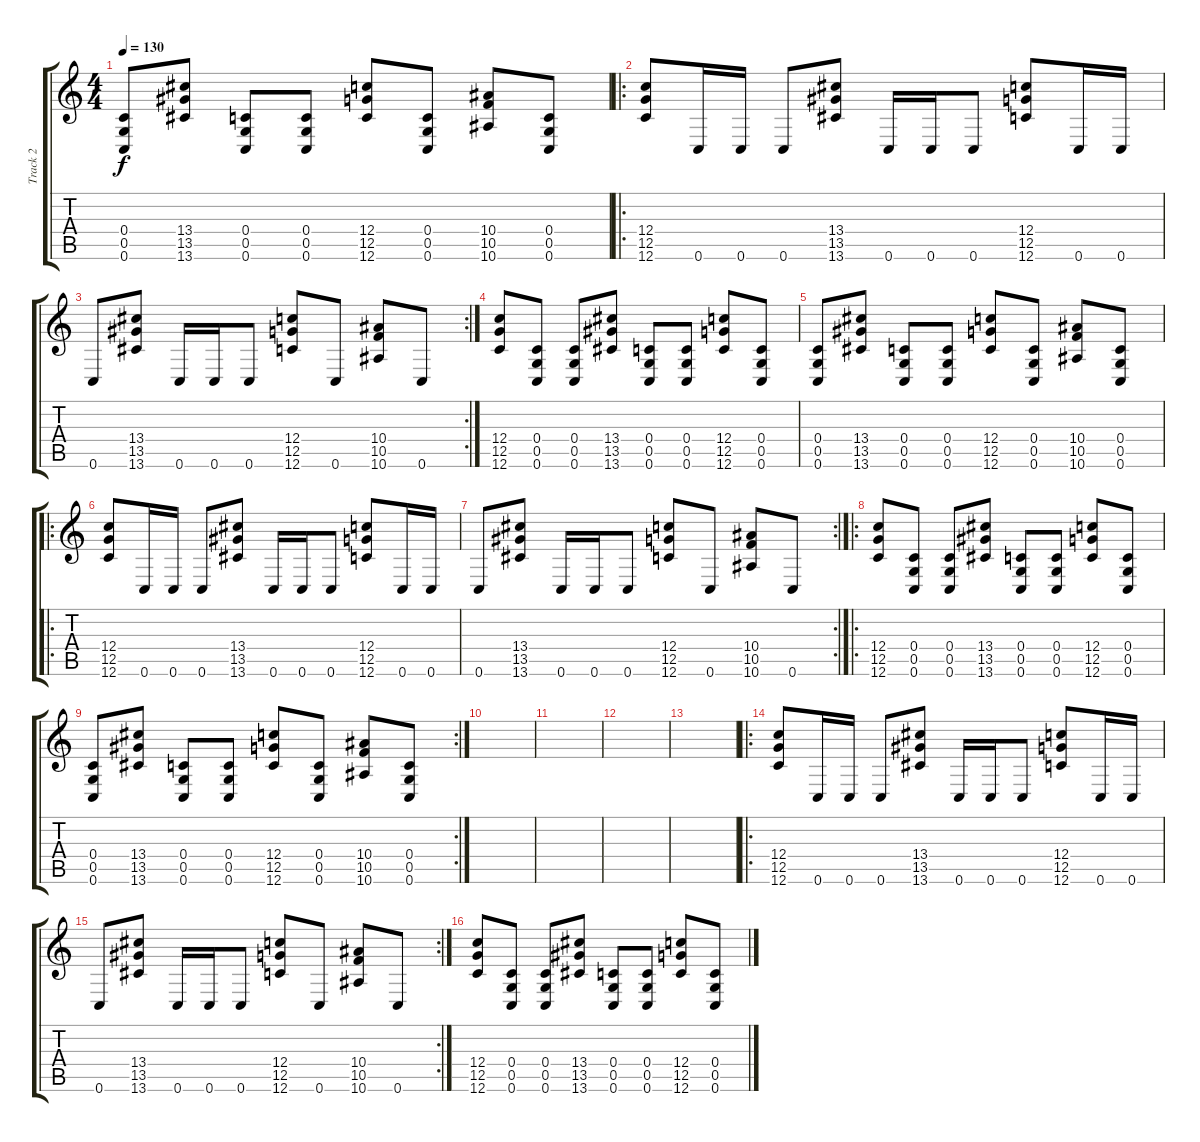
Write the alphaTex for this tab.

\track ("Track 2" "Track 2") {instrument overdrivenguitar}
\staff {score tabs}
\tuning (D4 A3 F3 C3 G2 C2) {hide}
\ts (4 4)
\tempo 130
\clef g2
\ks c
(0.4 0.5 0.6).8{dy f} (13.4 13.5 13.6).8 (0.4 0.5 0.6).8 (0.4 0.5 0.6).8 (12.4 12.5 12.6).8 (0.4 0.5 0.6).8 (10.4 10.5 10.6).8 (0.4 0.5 0.6).8 |
\ro
(12.4 12.5 12.6).8 0.6.16 0.6.16 0.6.8 (13.4 13.5 13.6).8 0.6.16 0.6.16 0.6.8 (12.4 12.5 12.6).8 0.6.16 0.6.16 |
\rc 2
0.6.8 (13.4 13.5 13.6).8 0.6.16 0.6.16 0.6.8 (12.4 12.5 12.6).8 0.6.8 (10.4 10.5 10.6).8 0.6.8 |
(12.4 12.5 12.6).8 (0.4 0.5 0.6).8 (0.4 0.5 0.6).8 (13.4 13.5 13.6).8 (0.4 0.5 0.6).8 (0.4 0.5 0.6).8 (12.4 12.5 12.6).8 (0.4 0.5 0.6).8 |
(0.4 0.5 0.6).8 (13.4 13.5 13.6).8 (0.4 0.5 0.6).8 (0.4 0.5 0.6).8 (12.4 12.5 12.6).8 (0.4 0.5 0.6).8 (10.4 10.5 10.6).8 (0.4 0.5 0.6).8 |
\ro
(12.4 12.5 12.6).8 0.6.16 0.6.16 0.6.8 (13.4 13.5 13.6).8 0.6.16 0.6.16 0.6.8 (12.4 12.5 12.6).8 0.6.16 0.6.16 |
\rc 2
0.6.8 (13.4 13.5 13.6).8 0.6.16 0.6.16 0.6.8 (12.4 12.5 12.6).8 0.6.8 (10.4 10.5 10.6).8 0.6.8 |
\ro
(12.4 12.5 12.6).8 (0.4 0.5 0.6).8 (0.4 0.5 0.6).8 (13.4 13.5 13.6).8 (0.4 0.5 0.6).8 (0.4 0.5 0.6).8 (12.4 12.5 12.6).8 (0.4 0.5 0.6).8 |
\rc 2
(0.4 0.5 0.6).8 (13.4 13.5 13.6).8 (0.4 0.5 0.6).8 (0.4 0.5 0.6).8 (12.4 12.5 12.6).8 (0.4 0.5 0.6).8 (10.4 10.5 10.6).8 (0.4 0.5 0.6).8 |
|
|
|
|
\ro
(12.4 12.5 12.6).8 0.6.16 0.6.16 0.6.8 (13.4 13.5 13.6).8 0.6.16 0.6.16 0.6.8 (12.4 12.5 12.6).8 0.6.16 0.6.16 |
\rc 2
0.6.8 (13.4 13.5 13.6).8 0.6.16 0.6.16 0.6.8 (12.4 12.5 12.6).8 0.6.8 (10.4 10.5 10.6).8 0.6.8 |
(12.4 12.5 12.6).8 (0.4 0.5 0.6).8 (0.4 0.5 0.6).8 (13.4 13.5 13.6).8 (0.4 0.5 0.6).8 (0.4 0.5 0.6).8 (12.4 12.5 12.6).8 (0.4 0.5 0.6).8
